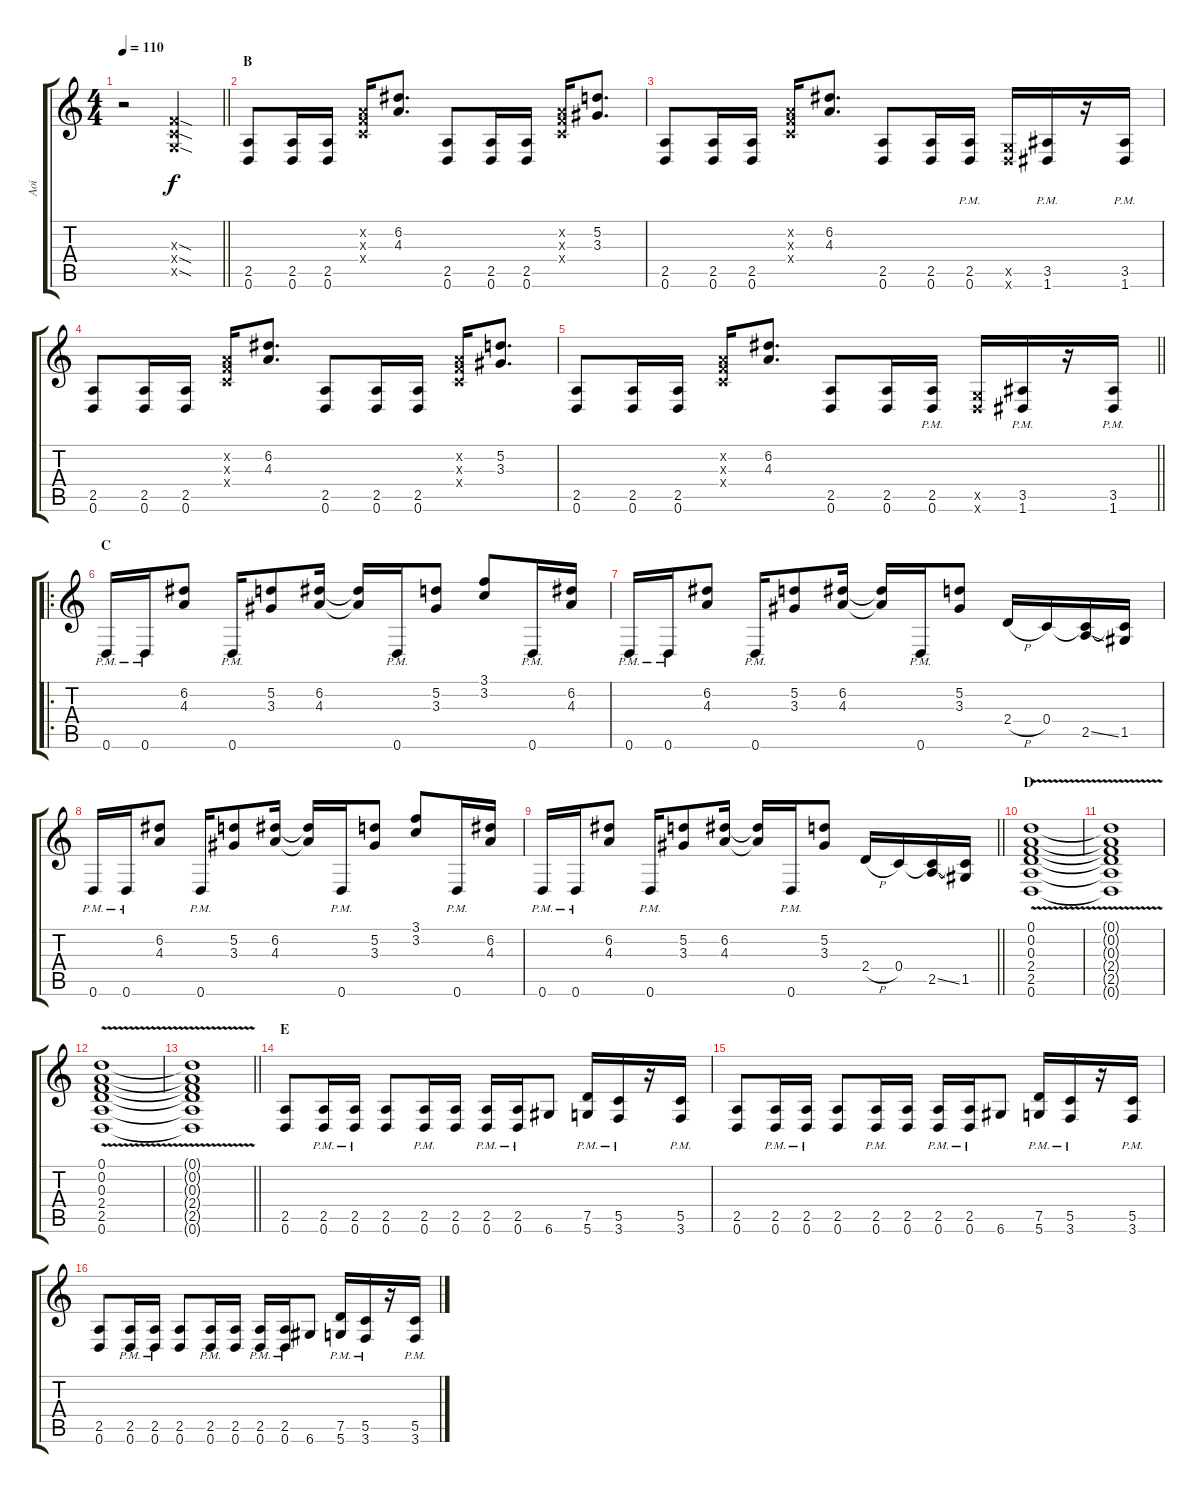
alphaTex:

\track ("Aoi" "Aoi") {instrument distortionguitar}
\staff {score tabs}
\tuning (D4 A3 F3 C3 G2 D2) {hide}
\ts (4 4)
\tempo 110
\clef g2
\barLineRight lightlight
\ks c
r.2{dy f} (0.3{sod x} 0.4{sod x} 0.5{sod x}).2 |
\section ("" "B")
(2.5 0.6).8 (2.5 0.6).16 (2.5 0.6).16 (0.2{x} 0.3{x} 0.4{x}).16 (6.2 4.3).8{d} (2.5 0.6).8 (2.5 0.6).16 (2.5 0.6).16 (0.2{x} 0.3{x} 0.4{x}).16 (5.2 3.3).8{d} |
(2.5 0.6).8 (2.5 0.6).16 (2.5 0.6).16 (0.2{x} 0.3{x} 0.4{x}).16 (6.2 4.3).8{d} (2.5 0.6).8 (2.5 0.6).16 (2.5{pm} 0.6{pm}).16 (0.5{x} 0.6{x}).16 (3.5{pm} 1.6{pm}).16 r.16 (3.5{pm} 1.6{pm}).16 |
(2.5 0.6).8 (2.5 0.6).16 (2.5 0.6).16 (0.2{x} 0.3{x} 0.4{x}).16 (6.2 4.3).8{d} (2.5 0.6).8 (2.5 0.6).16 (2.5 0.6).16 (0.2{x} 0.3{x} 0.4{x}).16 (5.2 3.3).8{d} |
\barLineRight lightlight
(2.5 0.6).8 (2.5 0.6).16 (2.5 0.6).16 (0.2{x} 0.3{x} 0.4{x}).16 (6.2 4.3).8{d} (2.5 0.6).8 (2.5 0.6).16 (2.5{pm} 0.6{pm}).16 (0.5{x} 0.6{x}).16 (3.5{pm} 1.6{pm}).16 r.16 (3.5{pm} 1.6{pm}).16 |
\ro
\section ("" "C")
0.6{pm}.16 0.6{pm}.16 (6.2 4.3).8 0.6{pm}.16 (5.2 3.3).8 (6.2 4.3).16 (6.2{t} 4.3{t}).16 0.6{pm}.16 (5.2 3.3).8 (3.1 3.2).8 0.6{pm}.16 (6.2 4.3).16 |
0.6{pm}.16 0.6{pm}.16 (6.2 4.3).8 0.6{pm}.16 (5.2 3.3).8 (6.2 4.3).16 (6.2{t} 4.3{t}).16 0.6{pm}.16 (5.2 3.3).8 2.4{h}.16 0.4.16 (0.4{t} 2.5{ss}).16 (0.4{t} 1.5).16 |
0.6{pm}.16 0.6{pm}.16 (6.2 4.3).8 0.6{pm}.16 (5.2 3.3).8 (6.2 4.3).16 (6.2{t} 4.3{t}).16 0.6{pm}.16 (5.2 3.3).8 (3.1 3.2).8 0.6{pm}.16 (6.2 4.3).16 |
\barLineRight lightlight
0.6{pm}.16 0.6{pm}.16 (6.2 4.3).8 0.6{pm}.16 (5.2 3.3).8 (6.2 4.3).16 (6.2{t} 4.3{t}).16 0.6{pm}.16 (5.2 3.3).8 2.4{h}.16 0.4.16 (0.4{t} 2.5{ss}).16 (0.4{t} 1.5).16 |
\section ("" "D")
(0.1{v} 0.2{v} 0.3{v} 2.4{v} 2.5{v} 0.6{v}).1 |
(0.1{t} 0.2{t} 0.3{t} 2.4{t} 2.5{t} 0.6{t}).1 |
(0.1{v} 0.2{v} 0.3{v} 2.4{v} 2.5{v} 0.6{v}).1 |
\barLineRight lightlight
(0.1{t} 0.2{t} 0.3{t} 2.4{t} 2.5{t} 0.6{t}).1 |
\section ("" "E")
(2.5 0.6).8 (2.5{pm} 0.6{pm}).16 (2.5{pm} 0.6{pm}).16 (2.5 0.6).8 (2.5{pm} 0.6{pm}).16 (2.5 0.6).16 (2.5{pm} 0.6{pm}).16 (2.5{pm} 0.6{pm}).16 6.6.8 (7.5{pm} 5.6{pm}).16 (5.5{pm} 3.6{pm}).16 r.16 (5.5{pm} 3.6{pm}).16 |
(2.5 0.6).8 (2.5{pm} 0.6{pm}).16 (2.5{pm} 0.6{pm}).16 (2.5 0.6).8 (2.5{pm} 0.6{pm}).16 (2.5 0.6).16 (2.5{pm} 0.6{pm}).16 (2.5{pm} 0.6{pm}).16 6.6.8 (7.5{pm} 5.6{pm}).16 (5.5{pm} 3.6{pm}).16 r.16 (5.5{pm} 3.6{pm}).16 |
(2.5 0.6).8 (2.5{pm} 0.6{pm}).16 (2.5{pm} 0.6{pm}).16 (2.5 0.6).8 (2.5{pm} 0.6{pm}).16 (2.5 0.6).16 (2.5{pm} 0.6{pm}).16 (2.5{pm} 0.6{pm}).16 6.6.8 (7.5{pm} 5.6{pm}).16 (5.5{pm} 3.6{pm}).16 r.16 (5.5{pm} 3.6{pm}).16
